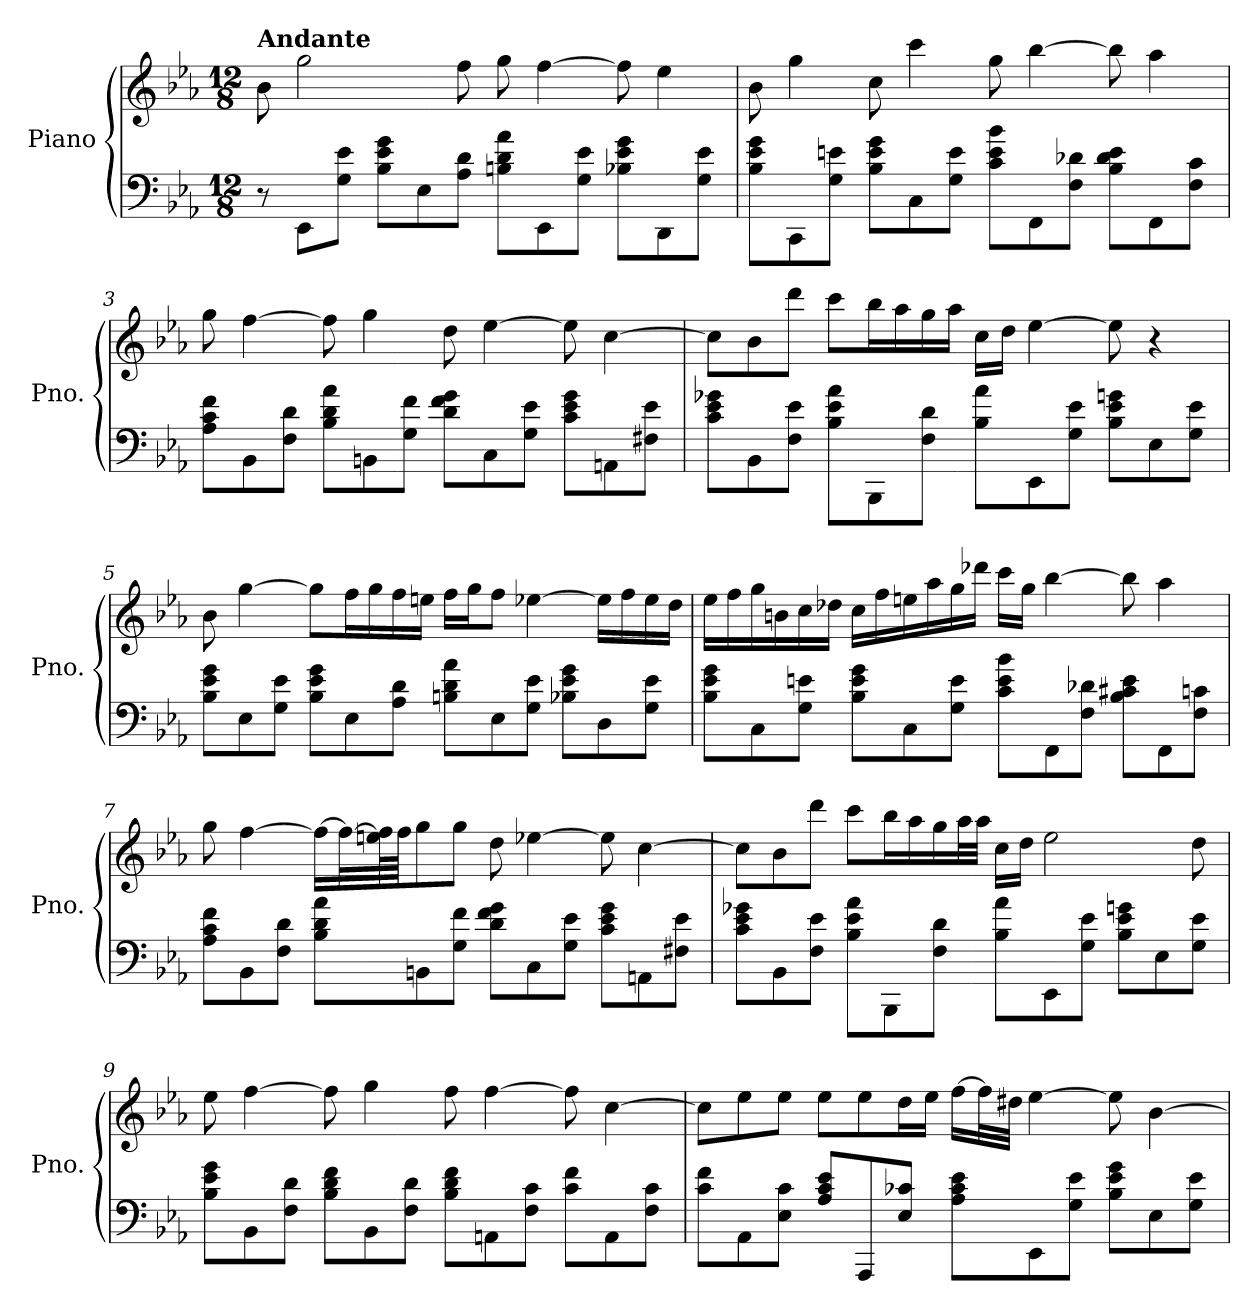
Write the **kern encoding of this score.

**kern	**kern
*part1	*part1
*staff2	*staff1
*I"Piano	*
*I'Pno.	*
*clefF4	*clefG2
*k[b-e-a-]	*k[b-e-a-]
*M12/8	*M12/8
=1	=1
!	!LO:TX:a:B:t=Andante
8r	8b-\
8EE-\L	2gg\
8G\ 8e-\J	.
8B-\ 8e-\ 8g\L	.
8E-\	.
8A-\ 8d\J	8ff\
8Bn\ 8d\ 8a-\L	8gg\
8EE-\	[4ff\
8G\ 8e-\J	.
8B-X\ 8e-\ 8g\L	8ff\]
8DD\	4ee-\
8G\ 8e-\J	.
=2	=2
8B-\ 8e-\ 8g\L	8b-\
8CC\	4gg\
8G\ 8en\J	.
8B-\ 8e\ 8g\L	8cc\
8C\	4ccc\
8G\ 8e\J	.
8c\ 8e\ 8b-\L	8gg\
8FF\	[4bb-\
8F\ 8d-X\J	.
8B-\ 8d-\ 8e\L	8bb-\]
8FF\	4aa-\
8F\ 8c\J	.
!!LO:LB:g=z
=3	=3
8A-\ 8c\ 8f\L	8gg\
8BB-\	[4ff\
8F\ 8d\J	.
8B-\ 8d\ 8a-\L	8ff\]
8BBn\	4gg\
8G\ 8f\J	.
8d\ 8f\ 8g\L	8dd\
8C\	[4ee-\
8G\ 8e-\J	.
8c\ 8e-\ 8g\L	8ee-\]
8AAn\	[4cc\
8F#X\ 8e-\J	.
=4	=4
8c\ 8e-\ 8g-X\L	8cc\L]
8BB-\	8b-\
8F\ 8e-\J	8ddd\J
8B-\ 8e-\ 8a-\L	8ccc\L
8BBB-\	16bb-\L
.	16aa-\
8F\ 8d\J	16gg\
.	16aa-\JJ
8B-\ 8a-\L	16cc\LL
.	16dd\JJ
8EE-\	[4ee-\
8G\ 8e-\J	.
8B-\ 8e-\ 8gn\L	8ee-\]
8E-\	4r
8G\ 8e-\J	.
!!LO:LB:g=z
=5	=5
8B-\ 8e-\ 8g\L	8b-\
8E-\	[4gg\
8G\ 8e-\J	.
8B-\ 8e-\ 8g\L	8gg\L]
8E-\	16ff\L
.	16gg\
8A-\ 8d\J	16ff\
.	16een\JJ
8Bn\ 8d\ 8a-\L	16ff\LL
.	16gg\J
8E-\	8ff\J
8G\ 8e-\J	[4ee-X\
8B-X\ 8e-\ 8g\L	.
8D\	16ee-\LL]
.	16ff\
8G\ 8e-\J	16ee-\
.	16dd\JJ
=6	=6
8B-\ 8e-\ 8g\L	16ee-\LL
.	16ff\
8C\	16gg\
.	16bn\
8G\ 8en\J	16cc\
.	16dd-X\JJ
8B-\ 8e\ 8g\L	16cc\LL
.	16ff\
8C\	16een\
.	16aa-\
8G\ 8e\J	16gg\
.	16ddd-X\JJ
8c\ 8e\ 8b-\L	16ccc\LL
.	16gg\JJ
8FF\	[4bb-\
8F\ 8d-X\J	.
8B-\ 8c#X\ 8e\L	8bb-\]
8FF\	4aa-\
8F\ 8cn\J	.
!!LO:LB:g=z
=7	=7
8A-\ 8c\ 8f\L	8gg\
8BB-\	[4ff\
8F\ 8d\J	.
8B-\ 8d\ 8a-\L	16ff\LL_
.	32ff\L_
.	64een\ 64ff\]L
.	64ff\JJJ
8BBn\	8gg\
8G\ 8f\J	8gg\J
8d\ 8f\ 8g\L	8dd\
8C\	[4ee-X\
8G\ 8e-\J	.
8c\ 8e-\ 8g\L	8ee-\]
8AAn\	[4cc\
8F#X\ 8e-\J	.
=8	=8
8c\ 8e-\ 8g-X\L	8cc\L]
8BB-\	8b-\
8F\ 8e-\J	8ddd\J
8B-\ 8e-\ 8a-\L	8ccc\L
8BBB-\	16bb-\L
.	16aa-\
8F\ 8d\J	16gg\
.	32aa-\L
.	32aa-\JJJ
8B-\ 8a-\L	16cc\LL
.	16dd\JJ
8EE-\	2ee-\
8G\ 8e-\J	.
8B-\ 8e-\ 8gn\L	.
8E-\	.
8G\ 8e-\J	8dd\
!!LO:LB:g=z
=9	=9
8B-\ 8e-\ 8g\L	8ee-\
8BB-\	[4ff\
8F\ 8d\J	.
8B-\ 8d\ 8f\L	8ff\]
8BB-\	4gg\
8F\ 8d\J	.
8B-\ 8d\ 8f\L	8ff\
8AAn\	[4ff\
8F\ 8c\J	.
8c\ 8f\L	8ff\]
8AA\	[4cc\
8F\ 8c\J	.
=10	=10
8c\ 8f\L	8cc\L]
8AA-\	8ee-\
8E-\ 8c\J	8ee-\J
8A-/ 8c/ 8e-/L	8ee-\L
8AAA-/	8ee-\
8E-/ 8c-X/J	16dd\L
.	16ee-\JJ
8A-\ 8c-\ 8e-\L	[16ff\LL
.	32ff\L]
.	32dd#X\JJJ
8EE-\	[4ee-\
8G\ 8e-\J	.
8B-\ 8e-\ 8g\L	8ee-\]
8E-\	[4b-\
8G\ 8e-\J	.
=	=
*-	*-
